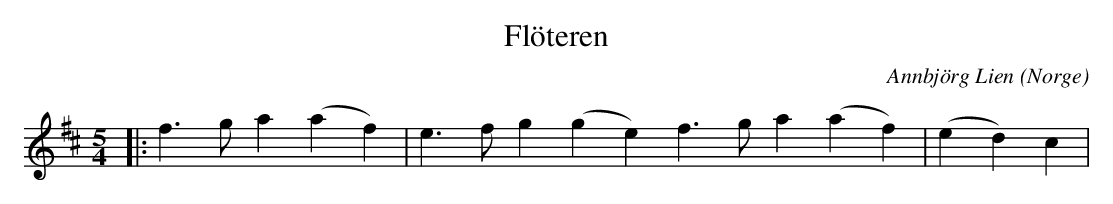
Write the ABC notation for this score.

X:1
T:Flöteren
O:Norge
C: Annbjörg Lien
M:5/4
L:1/4
K:D
|: f>g a (af) | e>f g (ge) f>g a (af) | (ed) c |
